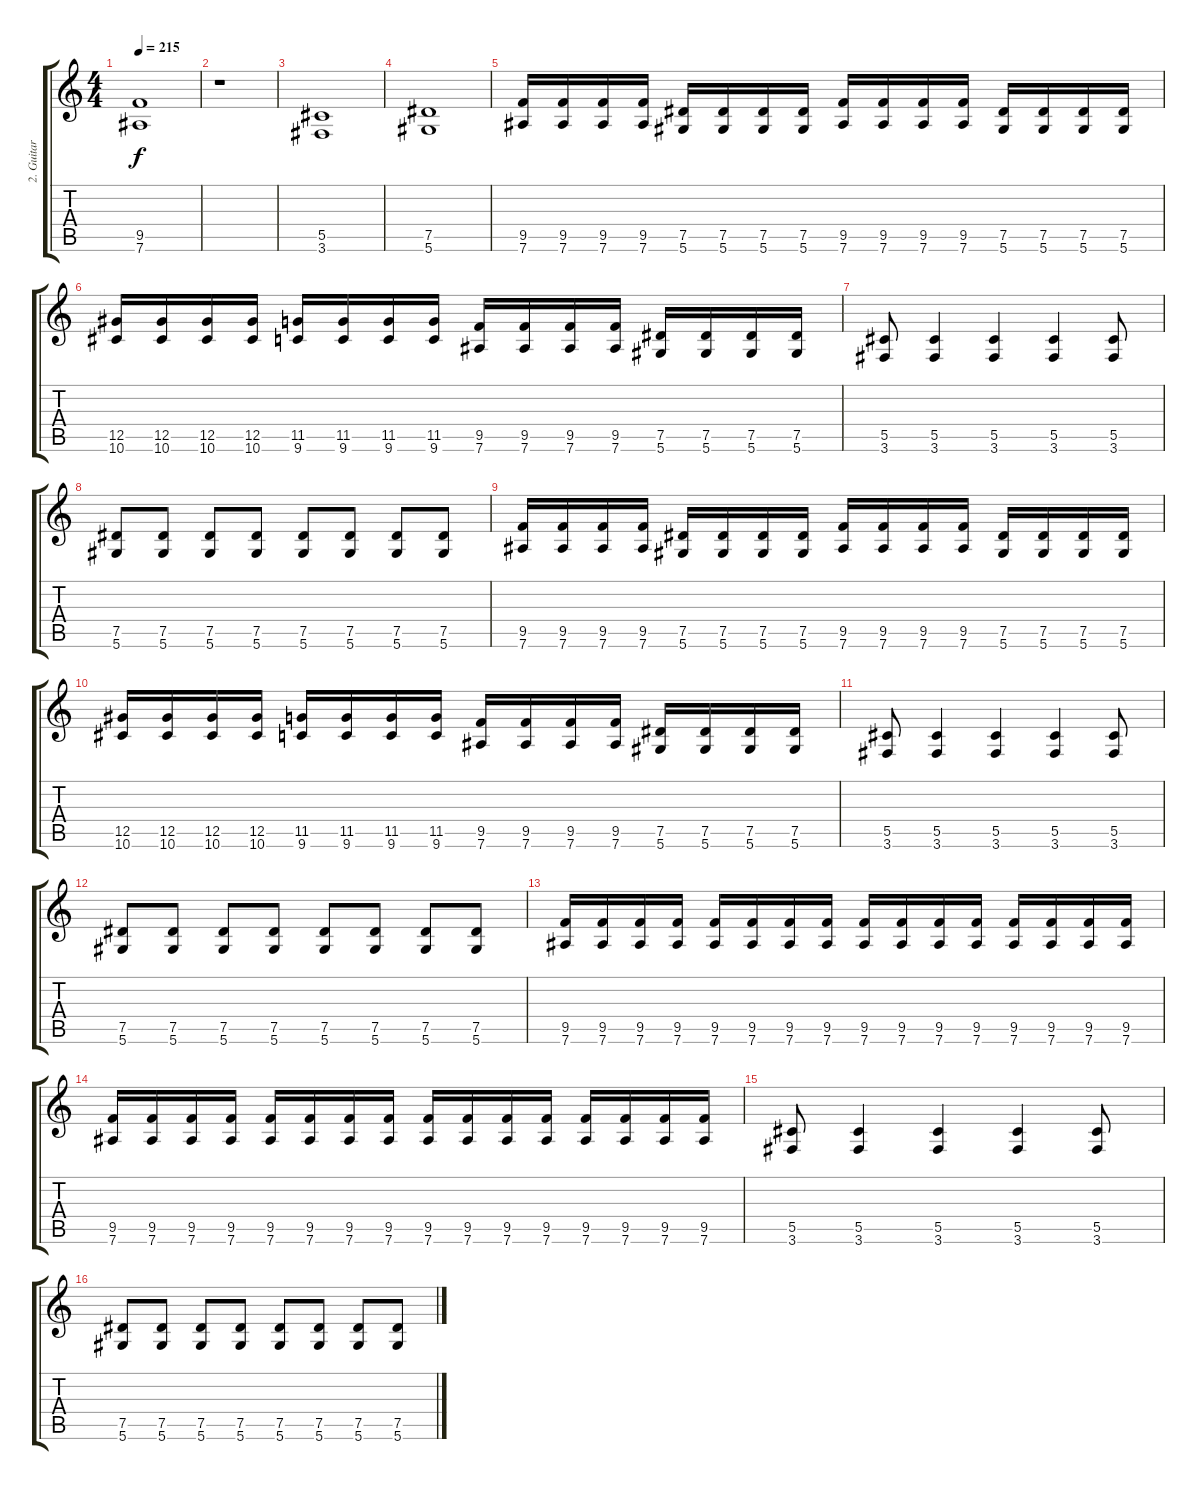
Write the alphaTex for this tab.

\track ("2. Guitar" "2. Guitar") {instrument distortionguitar}
\staff {score tabs}
\tuning (Eb4 Bb3 Gb3 Db3 Ab2 Eb2) {hide}
\ts (4 4)
\tempo 215
\clef g2
\ks c
(9.5 7.6).1{dy f instrument distortionguitar} |
r.1 |
(5.5 3.6).1 |
(7.5 5.6).1 |
(9.5 7.6).16 (9.5 7.6).16 (9.5 7.6).16 (9.5 7.6).16 (7.5 5.6).16 (7.5 5.6).16 (7.5 5.6).16 (7.5 5.6).16 (9.5 7.6).16 (9.5 7.6).16 (9.5 7.6).16 (9.5 7.6).16 (7.5 5.6).16 (7.5 5.6).16 (7.5 5.6).16 (7.5 5.6).16 |
(12.5 10.6).16 (12.5 10.6).16 (12.5 10.6).16 (12.5 10.6).16 (11.5 9.6).16 (11.5 9.6).16 (11.5 9.6).16 (11.5 9.6).16 (9.5 7.6).16 (9.5 7.6).16 (9.5 7.6).16 (9.5 7.6).16 (7.5 5.6).16 (7.5 5.6).16 (7.5 5.6).16 (7.5 5.6).16 |
(5.5 3.6).8 (5.5 3.6).4 (5.5 3.6).4 (5.5 3.6).4 (5.5 3.6).8 |
(7.5 5.6).8 (7.5 5.6).8 (7.5 5.6).8 (7.5 5.6).8 (7.5 5.6).8 (7.5 5.6).8 (7.5 5.6).8 (7.5 5.6).8 |
(9.5 7.6).16 (9.5 7.6).16 (9.5 7.6).16 (9.5 7.6).16 (7.5 5.6).16 (7.5 5.6).16 (7.5 5.6).16 (7.5 5.6).16 (9.5 7.6).16 (9.5 7.6).16 (9.5 7.6).16 (9.5 7.6).16 (7.5 5.6).16 (7.5 5.6).16 (7.5 5.6).16 (7.5 5.6).16 |
(12.5 10.6).16 (12.5 10.6).16 (12.5 10.6).16 (12.5 10.6).16 (11.5 9.6).16 (11.5 9.6).16 (11.5 9.6).16 (11.5 9.6).16 (9.5 7.6).16 (9.5 7.6).16 (9.5 7.6).16 (9.5 7.6).16 (7.5 5.6).16 (7.5 5.6).16 (7.5 5.6).16 (7.5 5.6).16 |
(5.5 3.6).8 (5.5 3.6).4 (5.5 3.6).4 (5.5 3.6).4 (5.5 3.6).8 |
(7.5 5.6).8 (7.5 5.6).8 (7.5 5.6).8 (7.5 5.6).8 (7.5 5.6).8 (7.5 5.6).8 (7.5 5.6).8 (7.5 5.6).8 |
(9.5 7.6).16 (9.5 7.6).16 (9.5 7.6).16 (9.5 7.6).16 (9.5 7.6).16 (9.5 7.6).16 (9.5 7.6).16 (9.5 7.6).16 (9.5 7.6).16 (9.5 7.6).16 (9.5 7.6).16 (9.5 7.6).16 (9.5 7.6).16 (9.5 7.6).16 (9.5 7.6).16 (9.5 7.6).16 |
(9.5 7.6).16 (9.5 7.6).16 (9.5 7.6).16 (9.5 7.6).16 (9.5 7.6).16 (9.5 7.6).16 (9.5 7.6).16 (9.5 7.6).16 (9.5 7.6).16 (9.5 7.6).16 (9.5 7.6).16 (9.5 7.6).16 (9.5 7.6).16 (9.5 7.6).16 (9.5 7.6).16 (9.5 7.6).16 |
(5.5 3.6).8 (5.5 3.6).4 (5.5 3.6).4 (5.5 3.6).4 (5.5 3.6).8 |
(7.5 5.6).8 (7.5 5.6).8 (7.5 5.6).8 (7.5 5.6).8 (7.5 5.6).8 (7.5 5.6).8 (7.5 5.6).8 (7.5 5.6).8
